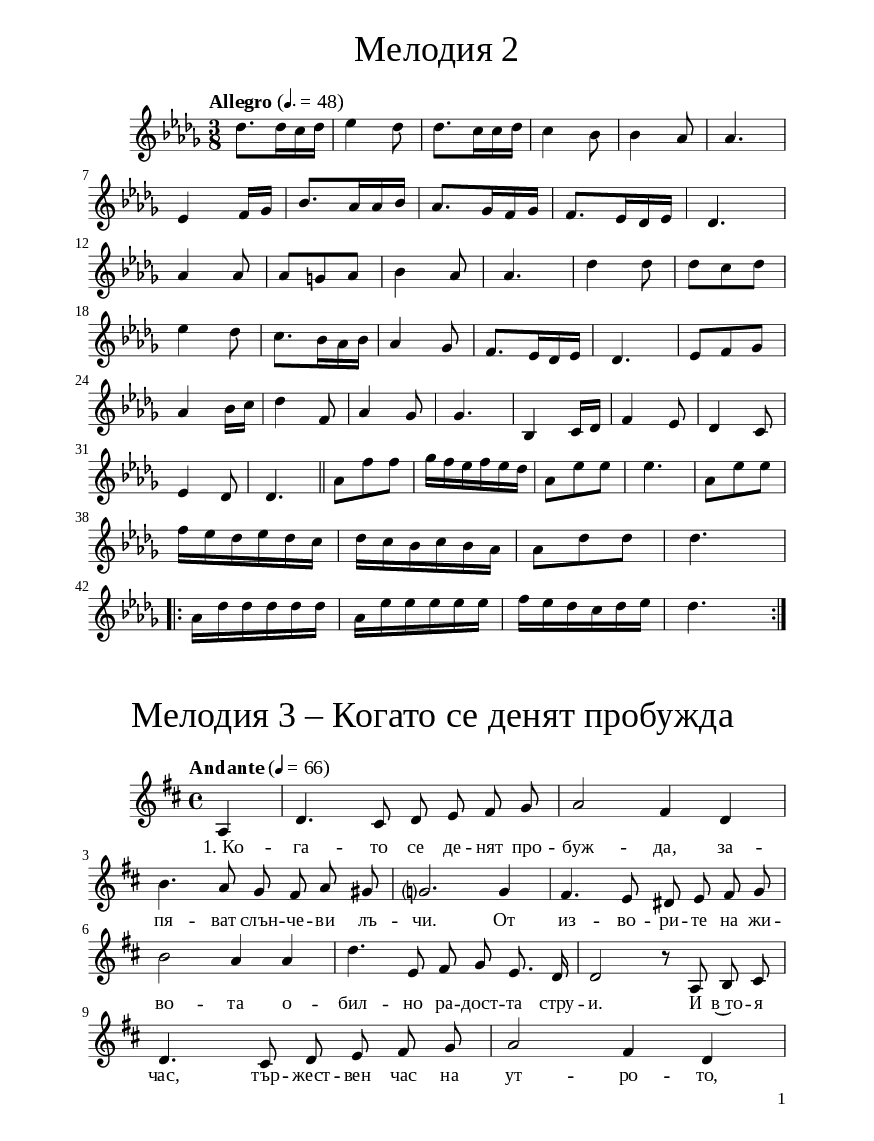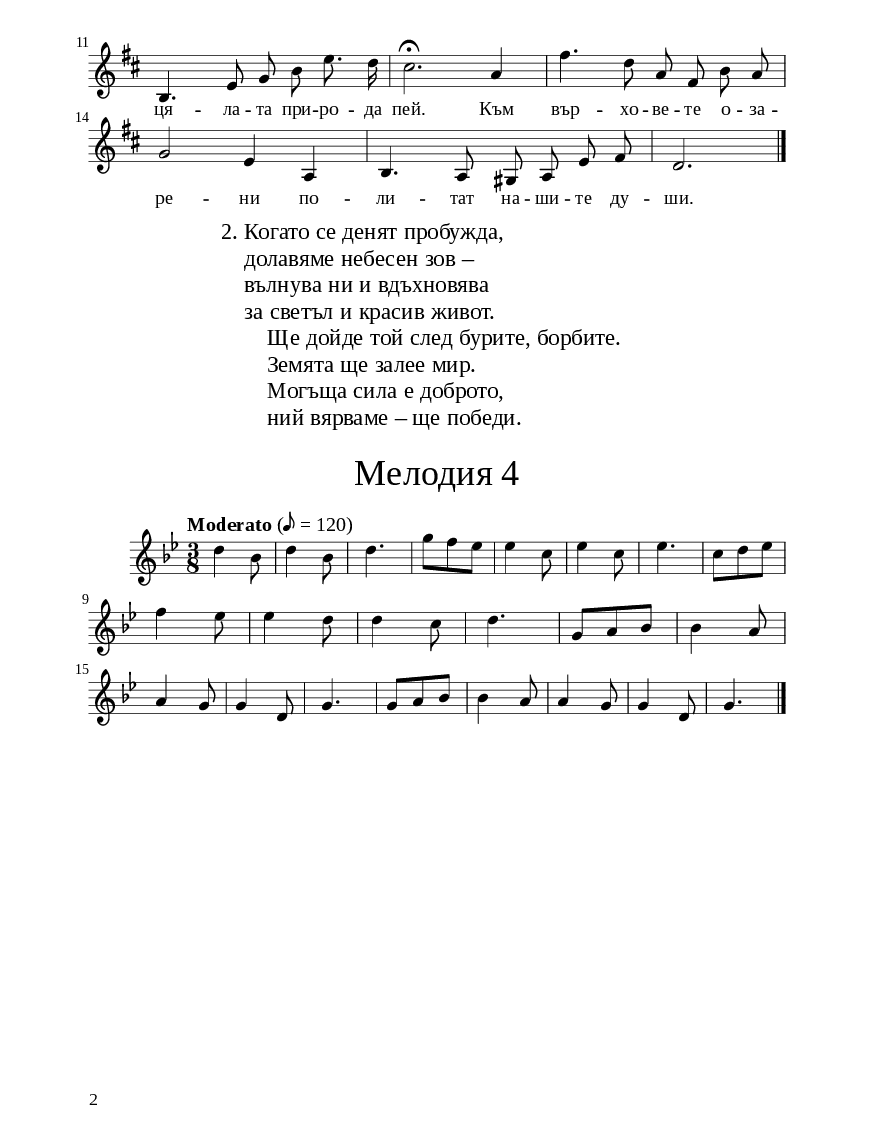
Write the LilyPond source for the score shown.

\version "2.24.4"

% include paper part and global functions
\include "include/globals.ily"

\bookpart {
  \label #'ref186
  \tocItem \markup "Мелодия 2"
  \paper {
    print-all-headers = ##t
    print-page-number = ##t
    print-first-page-number = ##t

    % put page numbers on the bottom
    oddHeaderMarkup = \markup ""
    evenHeaderMarkup = \markup ""
    oddFooterMarkup = \markup
    \fill-line {
      ""
      \if \should-print-page-number \fromproperty #'page:page-number-string
    }
    evenFooterMarkup = \markup
    \fill-line {
      \if \should-print-page-number \fromproperty #'page:page-number-string
      ""
    }

    left-margin = 1.5\cm
    right-margin = 1.5\cm
    top-margin = 1.6\cm
    bottom-margin = 1.2\cm
    ragged-bottom = ##t % do not spread the staves to fill the whole vertical space

    % change distance between staves
    system-system-spacing =
    #'((basic-distance . 9)
       (minimum-distance . 6)
       (padding . 1)
       (stretchability . 12))
  }

  \score {
    \include "include/score-layout.ily"

    \new Voice \absolute {
      \clef treble
      \key des \major
      \time 3/8
      \tempoFunc "Allegro" 4. "48"
      des''8. des''16 c''16 des''16
      | % 2
      es''4 des''8 | % 3
      des''8. c''16 c''16 des''16
      | % 4
      c''4 bes'8  | % 5
      bes'4  as'8 | % 6
      as'4. \break| % 7
      es'4  f'16  ges'16  | % 8
      bes'8.  as'16  as'16 bes'16  | % 9
      as'8.  ges'16  f'16  ges'16 |
      f'8.  es'16  des'16  es'16 | % 11
      des'4. \break | % 12
      as'4  as'8  | % 13
      as'8  g'8  as'8 | % 14
      bes'4  as'8  | % 15
      as'4.| % 16
      des''4 des ''8 | % 17
      des''8 c''8 des''8 \break | % 18
      es''4 des''8  | % 19
      c''8. bes'16  as'16 bes'16 |
      as'4  ges'8   | % 21
      f'8. es'16 des'16  es'16 | % 22
      des'4. |
      es'8  f'8  ges'8 \break| % 24
      as'4 bes'16 c''16  | % 25
      des''4  f'8 | % 26
      as'4  ges'8 |  % 27
      ges'4. | % 28
      bes4  c'16  des'16   | % 29
      f'4  es'8  |
      des'4  c'8  \break | % 31
      es'4  des'8 | % 32
      des'4. |  \bar "||" % 33
      as'8 f''8 f''8 | % 34
      ges''16 f''16 es''16 f''16
      es''16 des''16  | % 35
      as'8 es''8 es''8 | % 36
      es''4.  | % 37
      as'8 es''8 es''8   | \break  % 38
      f''16 es''16 des''16 es''16
      des''16 c''16 | % 39
      des''16 c''16 bes'16 c''16
      bes'16  as'16 |
      as'8 des''8 des''8 | % 41
      des''4.  | \break  % 42
      \bar ".|:-|" as'16 des''16 des''16 des''16
      des''16 des''16  | % 43
      as'16 es''16 es''16 es''16
      es''16 es''16  | % 44
      f''16 es''16 des''16 c''16
      des''16 es''16 | % 45
      des''4. \bar ":|."
    }

    \addlyrics {}

    \header {
      title = \titleFunc #'ref_desc_17 "Мелодия 2" " Melodija 2 – V radostta na denja"
    }

    \midi{}

  } % score


  \label #'ref188
  \tocItem \markup "Мелодия 3 – Когато се денят пробужда"
  \score {
    \include "include/score-layout.ily"

    \new Voice \relative c' {
      \clef treble
      \key d \major
      \time 4/4
      \tempoFunc "Andante" 4 "66"
      \autoBeamOff
      \partial 4
      a4 | d4. cis8 d8 e8 fis8 g8 | a2 fis4 d4 | \break

      b'4. a8 g fis a gis |g?2. g4 | fis4. e8 dis e fis g | \break

      b2 a4 a |d4. e,8 fis8 g8 e8. d16 | d2 r8 a8 b8 cis8 | \break

      d4. cis8 d e fis g | a2 fis4 d4 | \break

      b4. e8 g b e8. d16 | cis2.\fermata a4 | fis'4. d8 a fis b a \break |

      g2 e4 a,4 | b4. a8 gis a e'8 fis | d2 . \bar "|." \break
    }


    \addlyrics {
      "1. Ко" -- га -- то се де -- нят про -- буж -- да,
      за -- пя -- ват слън -- че -- ви лъ -- чи.
      От из -- во -- ри -- те на жи -- во -- та
      о -- бил -- но ра -- дост -- та стру -- и.
      И в~то -- я час, тър -- жест -- вен час на ут -- ро -- то,
      ця -- ла -- та при -- ро -- да пей.
      Към вър -- хо -- ве -- те о -- за -- ре -- ни
      по -- ли -- тат на -- ши -- те ду -- ши.}

      \header {
        title = \titleFunc #'ref_desc_17 "Мелодия 3 – Когато се денят пробужда " "Melodija – Kogato se denjat probužda"
      }

      \midi{}

    } % score

    \markup \fontsize #bgCoupletFontSize {
      \hspace #17
      \override #`(baseline-skip . ,bgCoupletBaselineSkip)
      \column {
        \line {   2. Когато се денят пробужда,}
        \line {   "   " долавяме небесен зов – }
        \line {   "   " вълнува ни и вдъхновява}
        \line {   "   " за светъл и красив живот.}
        \line {   "       " Ще дойде той след бурите, борбите. }
        \line {   "       " Земята ще залее мир.}
        \line {   "       " Могъща сила е доброто,}
        \line {   "       " ний вярваме – ще победи.}
      }

    } % markup

    \markup \empty-two

    \label #'ref189
    \tocItem \markup "Мелодия 4"
    \score {
      \include "include/score-layout.ily"

      \new Voice \absolute {
        \clef treble
        \key g \minor
        \time 3/8
        \tempoFunc "Moderato" 8 "120"
        d''4 bes'8 | % 2
        d''4 bes'8 | % 3
        d''4. | % 4
        g''8  f''8 es''8 | % 5
        es''4 c''8 | % 6
        es''4 c''8 | % 7
        es''4. | % 8
        c''8  d''8  es''8 \break | % 9
        f''4 es''8 |
        es''4 d''8 | % 11
        d''4 c''8 | % 12
        d''4. | % 13
        g'8  a'8 bes'8 | % 14
        bes'4  a'8 \break | % 15
        a'4  g'8 | % 16
        g'4  d'8 | % 17
        g'4. | % 18
        g'8 a'8 bes'8 | % 19
        bes'4  a'8 |
        a'4  g'8 | % 21
        g'4  d'8 | % 22
        g'4. \bar "|."
      }

      \addlyrics {
      }

      \header {
        title = \titleFunc #'ref_desc_17 "Мелодия 4" "Melodija – Ozarenie"
      }

      \midi{}

    } % score

  } % bookpart

  % Più mosso
  %
